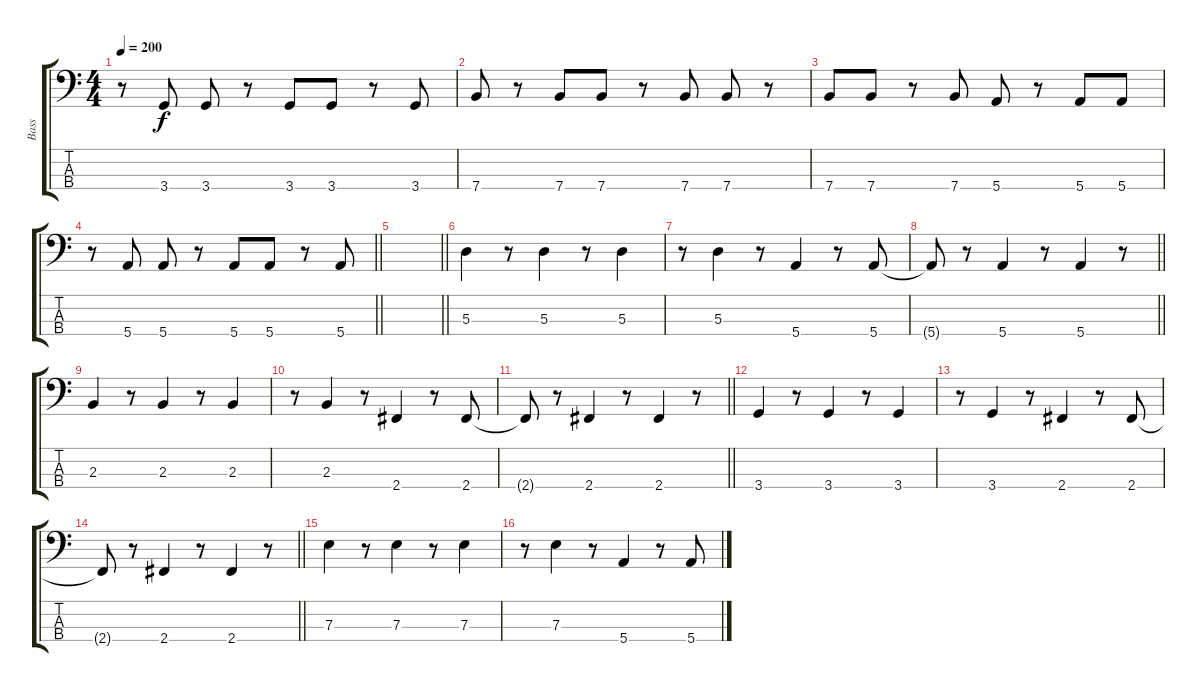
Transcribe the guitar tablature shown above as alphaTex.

\track ("Bass" "Bass") {instrument synthbass1}
\staff {score tabs}
\tuning (G2 D2 A1 E1) {hide}
\ts (4 4)
\tempo 200
\clef f4
\ks c
r.8{dy f} 3.4.8 3.4.8 r.8 3.4.8 3.4.8 r.8 3.4.8 |
7.4.8 r.8 7.4.8 7.4.8 r.8 7.4.8 7.4.8 r.8 |
7.4.8 7.4.8 r.8 7.4.8 5.4.8 r.8 5.4.8 5.4.8 |
\barLineRight lightlight
r.8 5.4.8 5.4.8 r.8 5.4.8 5.4.8 r.8 5.4.8 |
\section ("" " ")
\barLineRight lightlight
|
\section ("" " ")
5.3.4 r.8 5.3.4 r.8 5.3.4 |
r.8 5.3.4 r.8 5.4.4 r.8 5.4.8 |
\barLineRight lightlight
5.4{t}.8 r.8 5.4.4 r.8 5.4.4 r.8 |
2.3.4 r.8 2.3.4 r.8 2.3.4 |
r.8 2.3.4 r.8 2.4.4 r.8 2.4.8 |
\barLineRight lightlight
2.4{t}.8 r.8 2.4.4 r.8 2.4.4 r.8 |
3.4.4 r.8 3.4.4 r.8 3.4.4 |
r.8 3.4.4 r.8 2.4.4 r.8 2.4.8 |
\barLineRight lightlight
2.4{t}.8 r.8 2.4.4 r.8 2.4.4 r.8 |
7.3.4 r.8 7.3.4 r.8 7.3.4 |
r.8 7.3.4 r.8 5.4.4 r.8 5.4.8
